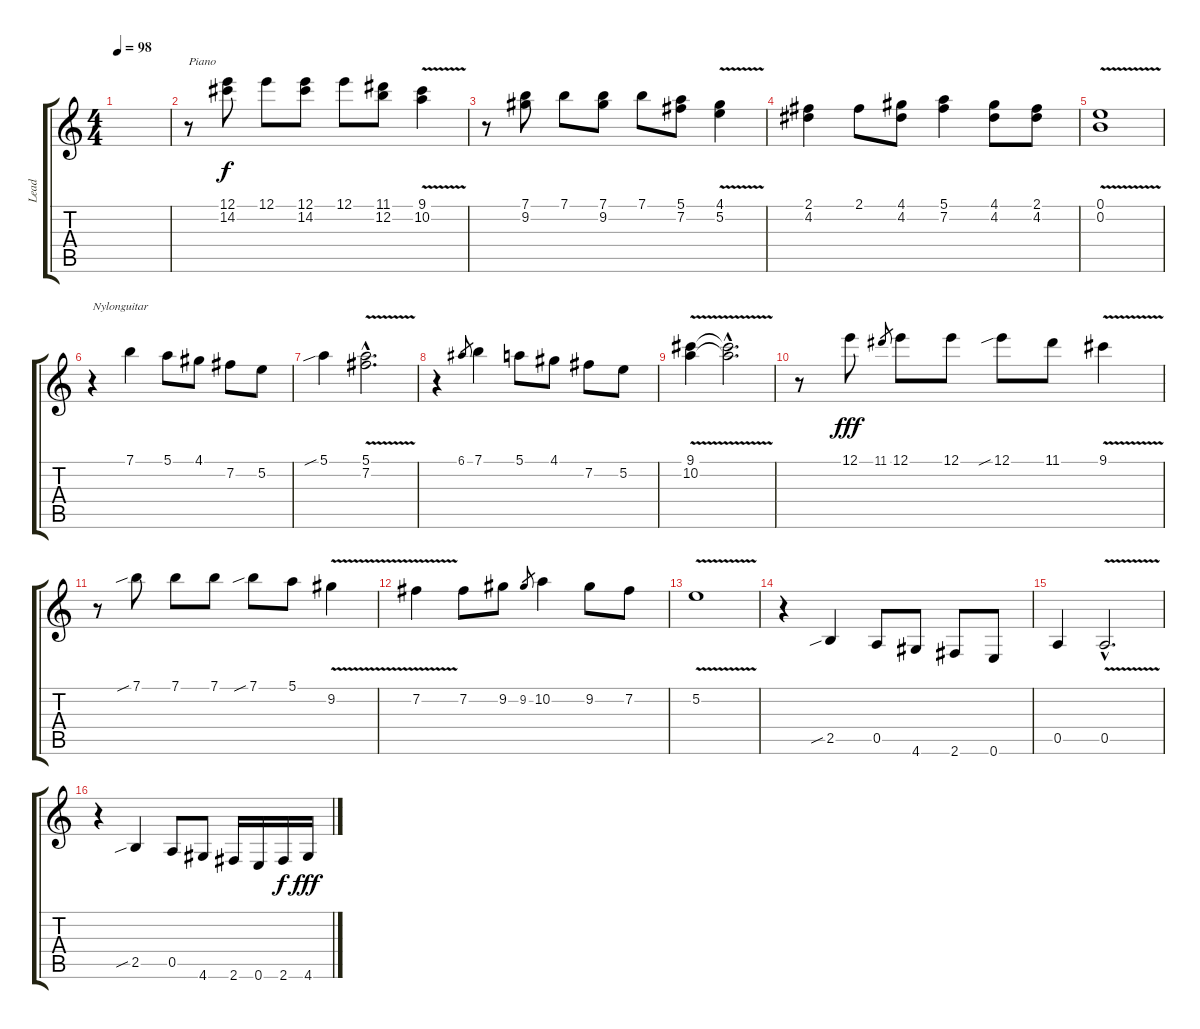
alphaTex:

\track ("Lead" "Lead") {instrument acousticguitarnylon}
\staff {score tabs}
\tuning (E4 B3 G3 D3 A2 E2) {hide}
\ts (4 4)
\tempo 98
\clef g2
\ks c
|
r.8{txt "Piano" instrument acousticgrandpiano} (12.1 14.2).8 12.1.8 (12.1 14.2).8 12.1.8 (11.1 12.2).8 (9.1{v} 10.2).4 |
r.8 (7.1 9.2).8 7.1.8 (7.1 9.2).8 7.1.8 (5.1 7.2).8 (4.1{v} 5.2).4 |
(2.1 4.2).4 2.1.8 (4.1 4.2).8 (5.1 7.2).4 (4.1 4.2).8 (2.1 4.2).8 |
(0.1{v} 0.2).1 |
r.4{txt "Nylonguitar" volume 16 instrument acousticguitarnylon} 7.1.4 5.1.8 4.1.8 7.2.8 5.2.8 |
5.1{sib}.4 (5.1{v hac} 7.2{hac}).2{d} |
r.4 6.1.8{gr} 7.1.4 5.1.8 4.1.8 7.2.8 5.2.8 |
(9.1{v} 10.2{v}).4 (9.1{hac t} 10.2{hac t}).2{d dy f} |
r.8 12.1.8{dy fff} 11.1.8{gr} 12.1.8 12.1.8 12.1{sib}.8 11.1.8 9.1{v}.4 |
r.8 7.1{sib}.8 7.1.8 7.1.8 7.1{sib}.8 5.1.8 9.2{v}.4 |
7.2{v}.4 7.2.8 9.2.8 9.2.8{gr} 10.2.4 9.2.8 7.2.8 |
5.2{v}.1 |
r.4{volume 16 instrument electricguitarclean} 2.5{sib}.4 0.5.8 4.6.8 2.6.8 0.6.8 |
0.5.4 0.5{v hac}.2{d} |
r.4 2.5{sib}.4 0.5.8 4.6.8 2.6.16 0.6.16 2.6.16{dy f} 4.6.16{dy fff}
